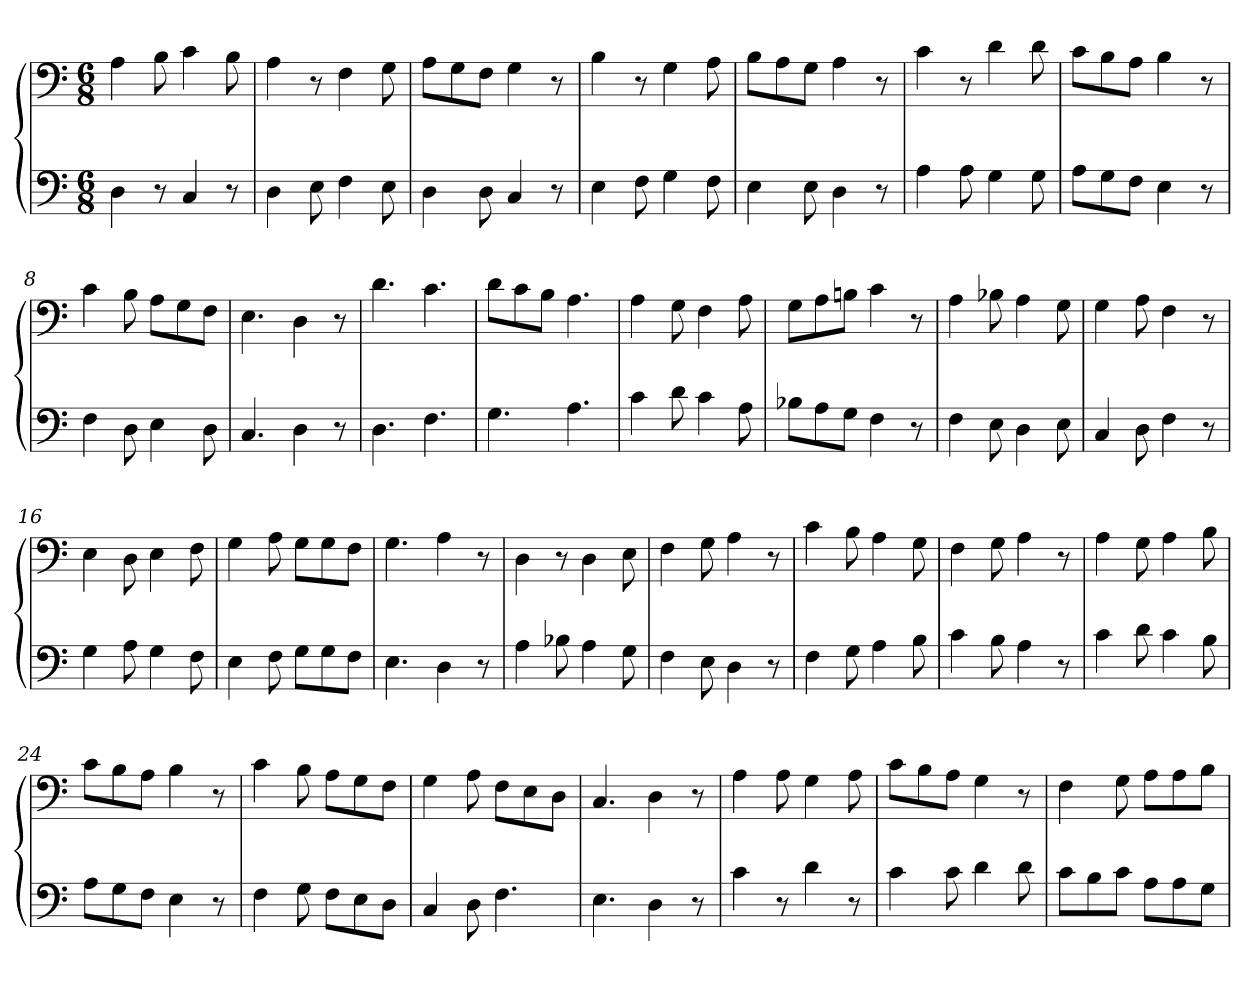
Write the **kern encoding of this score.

**kern	**kern
*part1	*part1
*staff2	*staff1
*M6/8	*M6/8
=1	=1
4D	4A
8r	8B
4C	4c
8r	8B
=2	=2
4D	4A
8E	8r
4F	4F
8E	8G
=3	=3
4D	8AL
.	8G
8D	8FJ
4C	4G
8r	8r
=4	=4
4E	4B
8F	8r
4G	4G
8F	8A
=5	=5
4E	8BL
.	8A
8E	8GJ
4D	4A
8r	8r
=6	=6
4A	4c
8A	8r
4G	4d
8G	8d
=7	=7
8AL	8cL
8G	8B
8FJ	8AJ
4E	4B
8r	8r
=8	=8
4F	4c
8D	8B
4E	8AL
.	8G
8D	8FJ
=9	=9
4.C	4.E
4D	4D
8r	8r
=10	=10
4.D	4.d
4.F	4.c
=11	=11
4.G	8dL
.	8c
.	8BJ
4.A	4.A
=12	=12
4c	4A
8d	8G
4c	4F
8A	8A
=13	=13
8B-XL	8GL
8A	8A
8GJ	8BnJ
4F	4c
8r	8r
=14	=14
4F	4A
8E	8B-X
4D	4A
8E	8G
=15	=15
4C	4G
8D	8A
4F	4F
8r	8r
=16	=16
4G	4E
8A	8D
4G	4E
8F	8F
=17	=17
4E	4G
8F	8A
8GL	8GL
8G	8G
8FJ	8FJ
=18	=18
4.E	4.G
4D	4A
8r	8r
=19	=19
4A	4D
8B-X	8r
4A	4D
8G	8E
=20	=20
4F	4F
8E	8G
4D	4A
8r	8r
=21	=21
4F	4c
8G	8B
4A	4A
8B	8G
=22	=22
4c	4F
8B	8G
4A	4A
8r	8r
=23	=23
4c	4A
8d	8G
4c	4A
8B	8B
=24	=24
8AL	8cL
8G	8B
8FJ	8AJ
4E	4B
8r	8r
=25	=25
4F	4c
8G	8B
8FL	8AL
8E	8G
8DJ	8FJ
=26	=26
4C	4G
8D	8A
4.F	8FL
.	8E
.	8DJ
=27	=27
4.E	4.C
4D	4D
8r	8r
=28	=28
4c	4A
8r	8A
4d	4G
8r	8A
=29	=29
4c	8cL
.	8B
8c	8AJ
4d	4G
8d	8r
=30	=30
8cL	4F
8B	.
8cJ	8G
8AL	8AL
8A	8A
8GJ	8BJ
=	=
*-	*-
